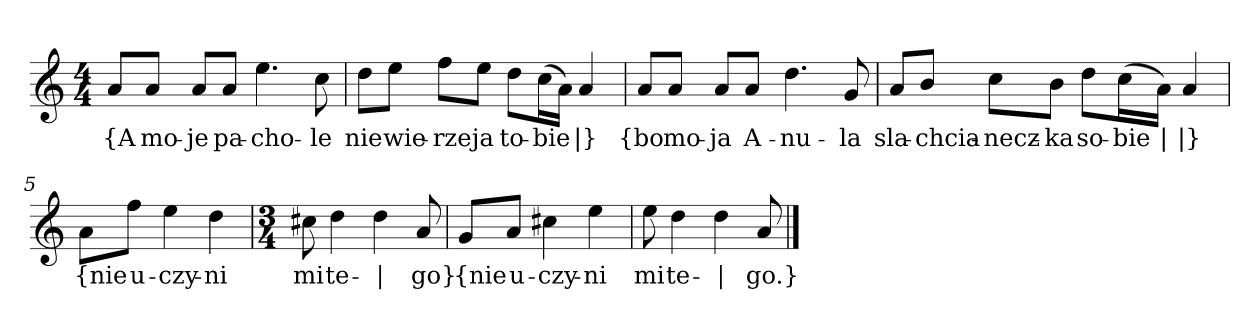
**kern	**text
*part1	*part1
*staff1	*staff1
*clefG2	*
*k[]	*
*a:	*
*M4/4	*
=	=
8a/L	{A
8a/J	mo-
8a/L	-je
8a/J	pa-
4.ee	-cho-
8cc	-le
=2	=2
8dd\L	nie
8ee\J	wie-
8ff\L	-rze
8ee\J	ja
8dd\L	to-
(16cc\L	-bie
16a\JJ)	--
4a	|}
=3y	=3y
8a/L	{bo
8a/J	mo-
8a/L	-ja
8a/J	A-
4.dd	-nu-
8g	-la
=4	=4
8a/L	sla-
8b/J	-chcia-
8cc\L	-necz-
8b\J	-ka
8dd\L	so-
(16cc\L	-bie
16a\JJ)	|
4a	|}
=5y	=5y
8a\L	{nie
8ff\J	u-
4ee	-czy-
4dd	-ni
=6	=6
*M3/4	*
8cc#X	mi
4dd	te-
4dd	|
8a	-go}
=7y	=7y
8g/L	{nie
8a/J	u-
4cc#X	-czy-
4ee	-ni
=8	=8
8ee	mi
4dd	te-
4dd	|
8a	-go.}
==	==
*-	*-
